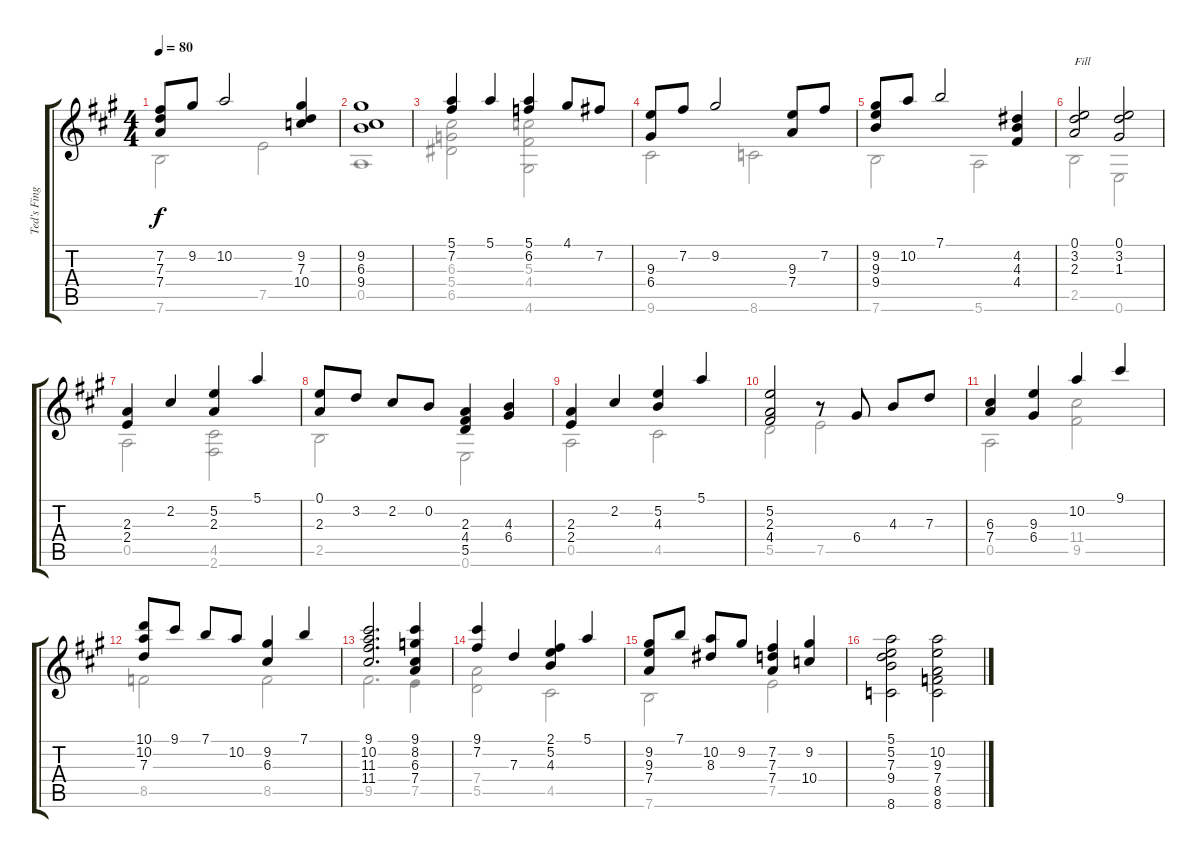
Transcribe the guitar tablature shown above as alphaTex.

\track ("Ted's Fingering" "Ted's Fing") {instrument electricguitarjazz}
\staff {score tabs}
\tuning (E4 B3 G3 D3 A2 E2) {hide}
\voice
\ts (4 4)
\tempo 80
\clef g2
\ks a
(7.2 7.3 7.4).8{dy f} 9.2.8 10.2.2 (9.2 7.3 10.4).4 |
(9.2 6.3 9.4).1 |
(5.1 7.2).4 5.1.4 (5.1 6.2).4 4.1.8 7.2.8 |
(9.3 6.4).8 7.2.8 9.2.2 (9.3 7.4).8 7.2.8 |
(9.2 9.3 9.4).8 10.2.8 7.1.2 (4.2 4.3 4.4).4 |
(0.1 3.2 2.3).2{txt "Fill"} (0.1 3.2 1.3).2 |
(2.3 2.4).4 2.2.4 (5.2 2.3).4 5.1.4 |
(0.1 2.3).8 3.2.8 2.2.8 0.2.8 (2.3 4.4 5.5).4 (4.3 6.4).4 |
(2.3 2.4).4 2.2.4 (5.2 4.3).4 5.1.4 |
(5.2 2.3 4.4).2 r.8 6.4.8 4.3.8 7.3.8 |
(6.3 7.4).4 (9.3 6.4).4 10.2.4 9.1.4 |
(10.1 10.2 7.3).8 9.1.8 7.1.8 10.2.8 (9.2 6.3).4 7.1.4 |
(9.1 10.2 11.3 11.4).2{d} (9.1 8.2 6.3 7.4).4 |
(9.1 7.2).4 7.3.4 (2.1 5.2 4.3).4 5.1.4 |
(9.2 9.3 7.4).8 7.1.8 (10.2 8.3).8 9.2.8 (7.2 7.3 7.4).4 (9.2 10.4).4 |
(5.1 5.2 7.3 9.4 8.6).2 (10.2 9.3 7.4 8.5 8.6).2
\voice
\clef g2
\ottava regular
\simile none
\ks a
7.6.2{dy f} 7.5.2 |
0.5.1 |
(6.3 5.4 6.5).2 (5.3 4.4 4.6).2 |
9.6.2 8.6.2 |
7.6.2 5.6.2 |
2.5.2 0.6.2 |
0.5.2 (4.5 2.6).2 |
2.5.2 0.6.2 |
0.5.2 4.5.2 |
5.5.2 7.5.2 |
0.5.2 (11.4 9.5).2 |
8.5.2 8.5.2 |
9.5.2{d} 7.5.4 |
(7.4 5.5).2 4.5.2 |
7.6.2 7.5.2 |
